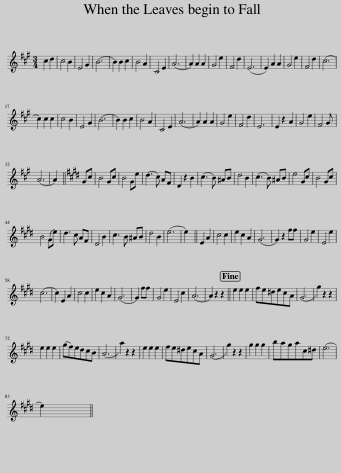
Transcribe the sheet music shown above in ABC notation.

X:1
L:1/8
M:3/4
I:linebreak $
K:A
V:1 treble
V:1
 c2 d2 | c4 B2 | E4 G2 | (B6 | B2) B2 c2 | %5
 B4 A2 | C4 E2 | (A6 | A2) A2 A2 | G4 e2 | %10
 F4 d2 | (E6 | E2) A2 A2 | G4 e2 | F4 d2 | %15
 (c6 |$ c2) c2 c2 | c4 B2 | E4 G2 | (B6 | %20
 B2) B2 c2 | B4 A2 | C4 E2 | (A6 | A2) A2 A2 | %25
 G4 e2 | F4 d2 | E6 | E2 z2 A2 | G4 e2 | %30
 F4 G |$ (A6 | A2) ||[K:E] Gc | B4 Gc | %35
 B4 Ge | (d3 c) AF | D2 z2 B2 | (c3 B) ^AB | d4 B2 | %40
 (c3 B) ^AB | e4 Gc | B4 Gc |$ B4 (Ge) | d3 c AF | %45
 D4 B2 | c3 B ^AB | d4 B2 | (e6 | e2) || %50
 E2 A2 | c4 c2 | e2 c2 A2 | (G6 | G2) z2 ff | %55
 G4 e2 | E4 e2 |$ (c6 | c2) E2 A2 | c4 c2 | %60
 e2 c2 A2 | (G6 | G2) ff | G4 e2 | E4 c2 | %65
 (A6 | A2) z2 z2 || e2 e2 e2 | fe^decA | (G6 | %70
 g2) z2 z2 |$ e2 e2 e2 | (gf)edcB | (A6 | a2) z2 z2 | %75
 e2 e2 e2 | fe^decA | (G6 | g2) z2 z2 | g2 g2 g2 | %80
 bagac^d | (e6 |$ e2) || %83
